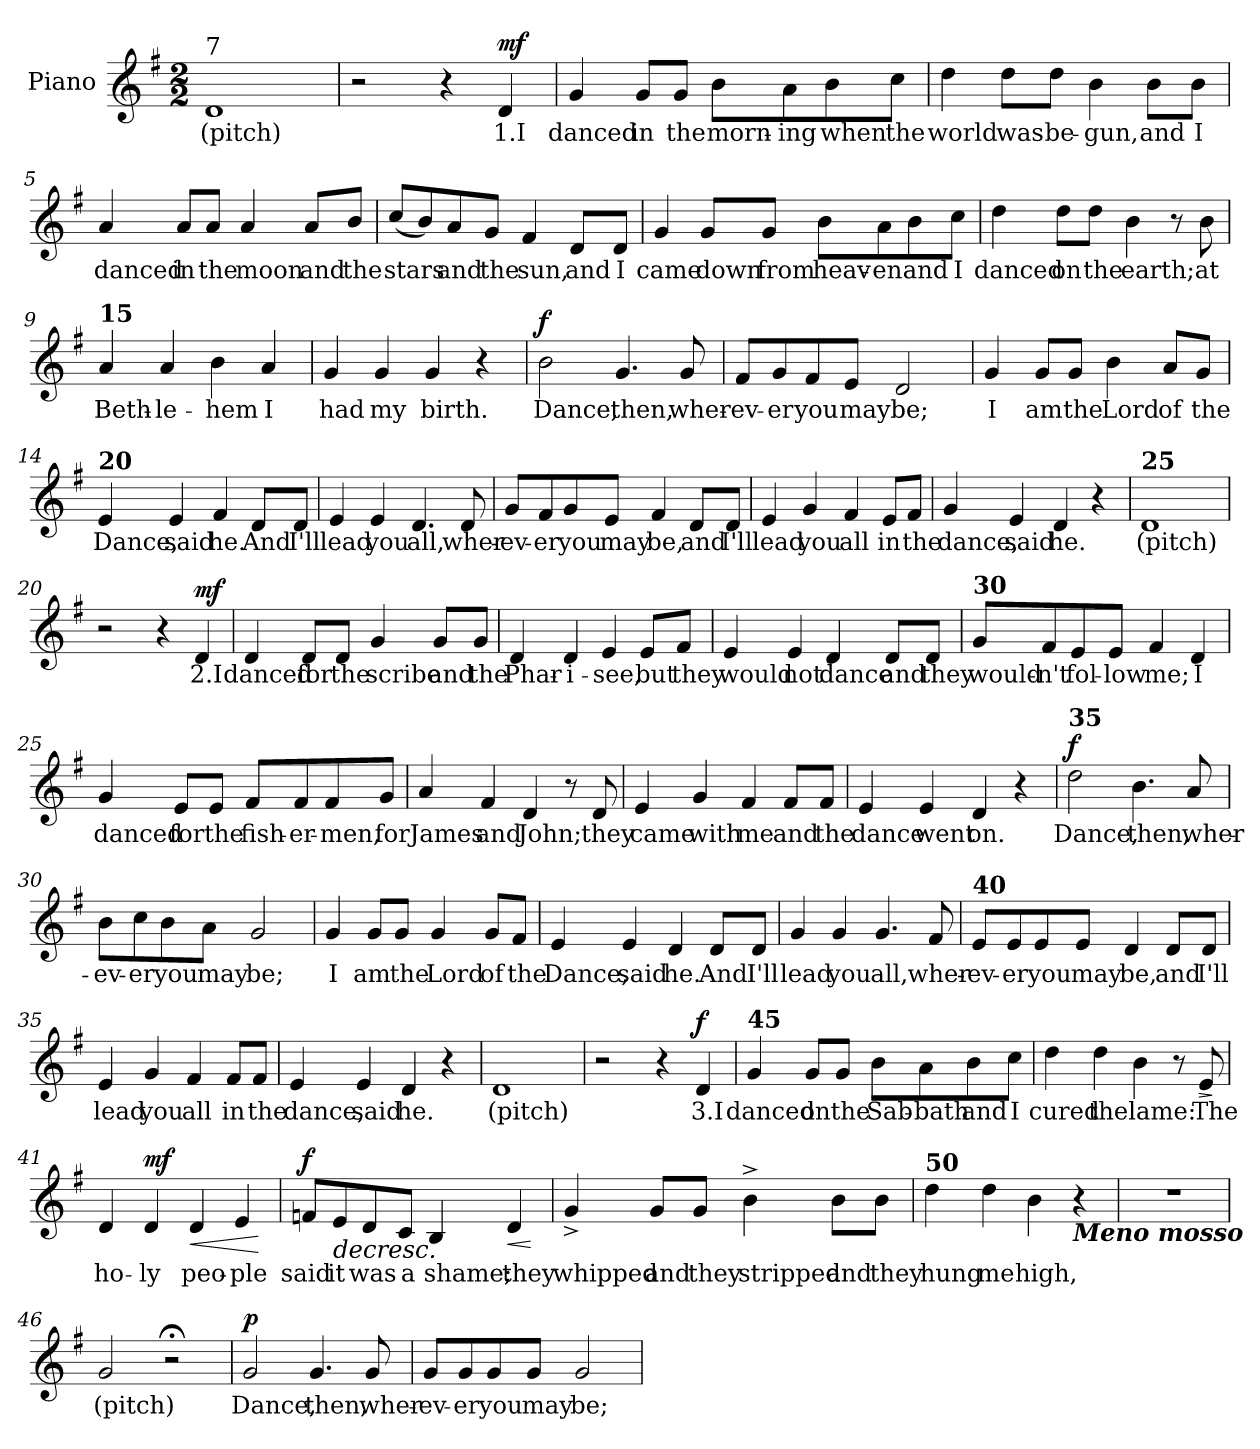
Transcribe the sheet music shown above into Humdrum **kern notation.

**kern	**text	**dynam
*part1	*part1	*part1
*staff1	*staff1	*staff1
*I"Piano	*	*
*I'Pno.	*	*
*clefG2	*	*
*k[f#]	*	*
*M2/2	*	*
=1	=1	=1
!LO:TX:a:t=7	!	!
!	!LO:LY:b	!
1d	(pitch)	.
=2	=2	=2
2r	.	.
4r	.	.
!	!LO:LY:b	!LO:DY:b
4d/	1.I	mf
=3	=3	=3
!	!LO:LY:b	!
4g/	danced	.
!	!LO:LY:b	!
8g/L	in	.
!	!LO:LY:b	!
8g/J	the	.
!	!LO:LY:b	!
8b\L	morn-	.
!	!LO:LY:b	!
8a\	-ing	.
!	!LO:LY:b	!
8b\	when	.
!	!LO:LY:b	!
8cc\J	the	.
=4	=4	=4
!	!LO:LY:b	!
4dd\	world	.
!	!LO:LY:b	!
8dd\L	was	.
!	!LO:LY:b	!
8dd\J	be-	.
!	!LO:LY:b	!
4b\	-gun,	.
!	!LO:LY:b	!
8b\L	and	.
!	!LO:LY:b	!
8b\J	I	.
!!LO:LB:g=z
=5	=5	=5
!	!LO:LY:b	!
4a/	danced	.
!	!LO:LY:b	!
8a/L	in	.
!	!LO:LY:b	!
8a/J	the	.
!	!LO:LY:b	!
4a/	moon	.
!	!LO:LY:b	!
8a/L	and	.
!	!LO:LY:b	!
8b/J	the	.
=6	=6	=6
!	!LO:LY:b	!
(<8cc/L	stars	.
8b/)	.	.
!	!LO:LY:b	!
8a/	and	.
!	!LO:LY:b	!
8g/J	the	.
!	!LO:LY:b	!
4f#/	sun,	.
!	!LO:LY:b	!
8d/L	and	.
!	!LO:LY:b	!
8d/J	I	.
!!LO:LB:g=z
=7	=7	=7
!	!LO:LY:b	!
4g/	came	.
!	!LO:LY:b	!
8g/L	down	.
!	!LO:LY:b	!
8g/J	from	.
!	!LO:LY:b	!
8b\L	heav-	.
!	!LO:LY:b	!
8a\	-en	.
!	!LO:LY:b	!
8b\	and	.
!	!LO:LY:b	!
8cc\J	I	.
=8	=8	=8
!	!LO:LY:b	!
4dd\	danced	.
!	!LO:LY:b	!
8dd\L	on	.
!	!LO:LY:b	!
8dd\J	the	.
!	!LO:LY:b	!
4b\	earth;	.
8r	.	.
!	!LO:LY:b	!
8b\	at	.
=9	=9	=9
!LO:TX:a:B:t=15	!	!
!	!LO:LY:b	!
4a/	Beth-	.
!	!LO:LY:b	!
4a/	-le-	.
!	!LO:LY:b	!
4b\	-hem	.
!	!LO:LY:b	!
4a/	I	.
!!LO:LB:g=z
=10	=10	=10
!	!LO:LY:b	!
4g/	had	.
!	!LO:LY:b	!
4g/	my	.
!	!LO:LY:b	!
4g/	birth.	.
4r	.	.
=11	=11	=11
!	!LO:LY:b	!LO:DY:b
2b\	Dance,	f
!	!LO:LY:b	!
4.g/	then,	.
!	!LO:LY:b	!
8g/	wher-	.
=12	=12	=12
!	!LO:LY:b	!
8f#/L	-ev-	.
!	!LO:LY:b	!
8g/	-er	.
!	!LO:LY:b	!
8f#/	you	.
!	!LO:LY:b	!
8e/J	may	.
!	!LO:LY:b	!
2d/	be;	.
=13	=13	=13
!	!LO:LY:b	!
4g/	I	.
!	!LO:LY:b	!
8g/L	am	.
!	!LO:LY:b	!
8g/J	the	.
!	!LO:LY:b	!
4b\	Lord	.
!	!LO:LY:b	!
8a/L	of	.
!	!LO:LY:b	!
8g/J	the	.
!!LO:LB:g=z
=14	=14	=14
!LO:TX:a:B:t=20	!	!
!	!LO:LY:b	!
4e/	Dance,	.
!	!LO:LY:b	!
4e/	said	.
!	!LO:LY:b	!
4f#/	he.	.
!	!LO:LY:b	!
8d/L	And	.
!	!LO:LY:b	!
8d/J	I'll	.
=15	=15	=15
!	!LO:LY:b	!
4e/	lead	.
!	!LO:LY:b	!
4e/	you	.
!	!LO:LY:b	!
4.d/	all,	.
!	!LO:LY:b	!
8d/	wher-	.
=16	=16	=16
!	!LO:LY:b	!
8g/L	-ev-	.
!	!LO:LY:b	!
8f#/	-er	.
!	!LO:LY:b	!
8g/	you	.
!	!LO:LY:b	!
8e/J	may	.
!	!LO:LY:b	!
4f#/	be,	.
!	!LO:LY:b	!
8d/L	and	.
!	!LO:LY:b	!
8d/J	I'll	.
!!LO:LB:g=z
=17	=17	=17
!	!LO:LY:b	!
4e/	lead	.
!	!LO:LY:b	!
4g/	you	.
!	!LO:LY:b	!
4f#/	all	.
!	!LO:LY:b	!
8e/L	in	.
!	!LO:LY:b	!
8f#/J	the	.
=18	=18	=18
!	!LO:LY:b	!
4g/	dance,	.
!	!LO:LY:b	!
4e/	said	.
!	!LO:LY:b	!
4d/	he.	.
4r	.	.
=19	=19	=19
!LO:TX:a:B:t=25	!	!
!	!LO:LY:b	!
1d	(pitch)	.
=20	=20	=20
2r	.	.
4r	.	.
!	!LO:LY:b	!LO:DY:b
4d/	2.I	mf
=21	=21	=21
!	!LO:LY:b	!
4d/	danced	.
!	!LO:LY:b	!
8d/L	for	.
!	!LO:LY:b	!
8d/J	the	.
!	!LO:LY:b	!
4g/	scribe	.
!	!LO:LY:b	!
8g/L	and	.
!	!LO:LY:b	!
8g/J	the	.
!!LO:LB:g=z
=22	=22	=22
!	!LO:LY:b	!
4d/	Phar-	.
!	!LO:LY:b	!
4d/	-i-	.
!	!LO:LY:b	!
4e/	-see,	.
!	!LO:LY:b	!
8e/L	but	.
!	!LO:LY:b	!
8f#/J	they	.
=23	=23	=23
!	!LO:LY:b	!
4e/	would	.
!	!LO:LY:b	!
4e/	not	.
!	!LO:LY:b	!
4d/	dance	.
!	!LO:LY:b	!
8d/L	and	.
!	!LO:LY:b	!
8d/J	they	.
=24	=24	=24
!LO:TX:a:B:t=30	!	!
!	!LO:LY:b	!
8g/L	would-	.
!	!LO:LY:b	!
8f#/	-n't	.
!	!LO:LY:b	!
8e/	fol-	.
!	!LO:LY:b	!
8e/J	-low	.
!	!LO:LY:b	!
4f#/	me;	.
!	!LO:LY:b	!
4d/	I	.
!!LO:LB:g=z
=25	=25	=25
!	!LO:LY:b	!
4g/	danced	.
!	!LO:LY:b	!
8e/L	for	.
!	!LO:LY:b	!
8e/J	the	.
!	!LO:LY:b	!
8f#/L	fish-	.
!	!LO:LY:b	!
8f#/	-er-	.
!	!LO:LY:b	!
8f#/	-men,	.
!	!LO:LY:b	!
8g/J	for	.
=26	=26	=26
!	!LO:LY:b	!
4a/	James	.
!	!LO:LY:b	!
4f#/	and	.
!	!LO:LY:b	!
4d/	John;	.
8r	.	.
!	!LO:LY:b	!
8d/	they	.
=27	=27	=27
!	!LO:LY:b	!
4e/	came	.
!	!LO:LY:b	!
4g/	with	.
!	!LO:LY:b	!
4f#/	me	.
!	!LO:LY:b	!
8f#/L	and	.
!	!LO:LY:b	!
8f#/J	the	.
!!LO:LB:g=z
=28	=28	=28
!	!LO:LY:b	!
4e/	dance	.
!	!LO:LY:b	!
4e/	went	.
!	!LO:LY:b	!
4d/	on.	.
4r	.	.
=29	=29	=29
!LO:TX:a:B:t=35	!	!
!	!LO:LY:b	!LO:DY:b
2dd\	Dance,	f
!	!LO:LY:b	!
4.b\	then,	.
!	!LO:LY:b	!
8a/	wher-	.
=30	=30	=30
!	!LO:LY:b	!
8b\L	-ev-	.
!	!LO:LY:b	!
8cc\	-er	.
!	!LO:LY:b	!
8b\	you	.
!	!LO:LY:b	!
8a\J	may	.
!	!LO:LY:b	!
2g/	be;	.
=31	=31	=31
!	!LO:LY:b	!
4g/	I	.
!	!LO:LY:b	!
8g/L	am	.
!	!LO:LY:b	!
8g/J	the	.
!	!LO:LY:b	!
4g/	Lord	.
!	!LO:LY:b	!
8g/L	of	.
!	!LO:LY:b	!
8f#/J	the	.
!!LO:PB:g=z
=32	=32	=32
!	!LO:LY:b	!
4e/	Dance,	.
!	!LO:LY:b	!
4e/	said	.
!	!LO:LY:b	!
4d/	he.	.
!	!LO:LY:b	!
8d/L	And	.
!	!LO:LY:b	!
8d/J	I'll	.
=33	=33	=33
!	!LO:LY:b	!
4g/	lead	.
!	!LO:LY:b	!
4g/	you	.
!	!LO:LY:b	!
4.g/	all,	.
!	!LO:LY:b	!
8f#/	wher-	.
=34	=34	=34
!LO:TX:a:B:t=40	!	!
!	!LO:LY:b	!
8e/L	-ev-	.
!	!LO:LY:b	!
8e/	-er	.
!	!LO:LY:b	!
8e/	you	.
!	!LO:LY:b	!
8e/J	may	.
!	!LO:LY:b	!
4d/	be,	.
!	!LO:LY:b	!
8d/L	and	.
!	!LO:LY:b	!
8d/J	I'll	.
!!LO:LB:g=z
=35	=35	=35
!	!LO:LY:b	!
4e/	lead	.
!	!LO:LY:b	!
4g/	you	.
!	!LO:LY:b	!
4f#/	all	.
!	!LO:LY:b	!
8f#/L	in	.
!	!LO:LY:b	!
8f#/J	the	.
=36	=36	=36
!	!LO:LY:b	!
4e/	dance,	.
!	!LO:LY:b	!
4e/	said	.
!	!LO:LY:b	!
4d/	he.	.
4r	.	.
=37	=37	=37
!	!LO:LY:b	!
1d	(pitch)	.
=38	=38	=38
2r	.	.
4r	.	.
!	!LO:LY:b	!LO:DY:b
4d/	3.I	f
=39	=39	=39
!LO:TX:a:B:t=45	!	!
!	!LO:LY:b	!
4g/	danced	.
!	!LO:LY:b	!
8g/L	on	.
!	!LO:LY:b	!
8g/J	the	.
!	!LO:LY:b	!
8b\L	Sab-	.
!	!LO:LY:b	!
8a\	-bath	.
!	!LO:LY:b	!
8b\	and	.
!	!LO:LY:b	!
8cc\J	I	.
!!LO:LB:g=z
=40	=40	=40
!	!LO:LY:b	!
4dd\	cured	.
!	!LO:LY:b	!
4dd\	the	.
!	!LO:LY:b	!
4b\	lame:	.
8r	.	.
!	!LO:LY:b	!LO:HP:b
8e/	The	>
.	.	]
=41	=41	=41
!	!LO:LY:b	!
4d/	ho-	.
!	!LO:LY:b	!LO:DY:b
4d/	-ly	mf
!	!LO:LY:b	!LO:HP:b
4d/	peo-	<
!	!LO:LY:b	!
4e/	-ple	.
.	.	[
=42	=42	=42
!	!LO:LY:b	!LO:DY:b
8fn/L	said	f
!	!LO:LY:b	!LO:HP:b
8e/	it	>
!	!LO:LY:b	!
8d/	was	.
!	!LO:LY:b	!
8c/J	a	.
!	!LO:LY:b	!
4B/	shame;	.
!	!LO:LY:b	!LO:HP:b
4d/	they	<
.	.	] [
!!LO:LB:g=z
=43	=43	=43
!	!LO:LY:b	!
4g^/	whipped	.
!	!LO:LY:b	!
8g/L	and	.
!	!LO:LY:b	!
8g/J	they	.
!	!LO:LY:b	!
4b^\	stripped	.
!	!LO:LY:b	!
8b\L	and	.
!	!LO:LY:b	!
8b\J	they	.
=44	=44	=44
!LO:TX:a:B:t=50	!	!
!	!LO:LY:b	!
4dd\	hung	.
!	!LO:LY:b	!
4dd\	me	.
!	!LO:LY:b	!
4b\	high,	.
!LO:TX:b:Bi:t=Meno mosso	!	!
4r	.	.
=45	=45	=45
1r	.	.
=46	=46	=46
!	!LO:LY:b	!
2g/	(pitch)	.
2r;<	.	.
=47	=47	=47
!	!LO:LY:b	!LO:DY:b
2g/	Dance,	p
!	!LO:LY:b	!
4.g/	then,	.
!	!LO:LY:b	!
8g/	wher-	.
!!LO:LB:g=z
=48	=48	=48
!	!LO:LY:b	!
8g/L	-ev-	.
!	!LO:LY:b	!
8g/	-er	.
!	!LO:LY:b	!
8g/	you	.
!	!LO:LY:b	!
8g/J	may	.
!	!LO:LY:b	!
2g/	be;	.
=	=	=
*-	*-	*-
